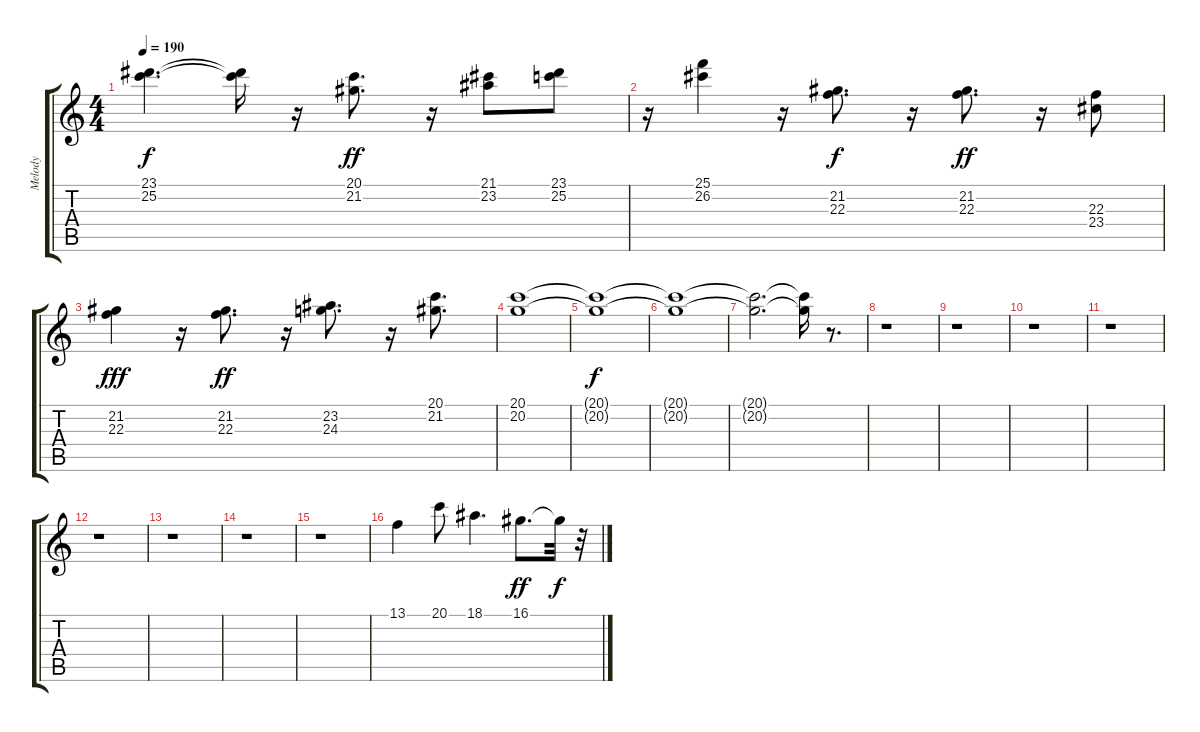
\track ("Melody" "Melody") {instrument flute}
\staff {score tabs}
\tuning (E4 B3 G3 D3 A2 E2) {hide}
\ts (4 4)
\tempo 190
\clef g2
\ks c
(23.1{t} 25.2{t}).4{d dy f} (23.1{t} 25.2{t}).16 r.16 (20.1 21.2).8{d dy ff} r.16 (21.1 23.2).8 (23.1 25.2).8 |
r.16 (25.1 26.2).4 r.16 (21.2 22.3).8{d dy f} r.16 (21.2 22.3).8{d dy ff} r.16 (22.3 23.4).8 |
(21.2 22.3).4{dy fff} r.16 (21.2 22.3).8{d dy ff} r.16 (23.2 24.3).8{d} r.16 (20.1 21.2).8{d} |
(20.1 20.2).1 |
(20.1{t} 20.2{t}).1{dy f} |
(20.1{t} 20.2{t}).1 |
(20.1{t} 20.2{t}).2{d} (20.1{t} 20.2{t}).16 r.8{d} |
r.1 |
r.1 |
r.1 |
r.1 |
r.1 |
r.1 |
r.1 |
r.1 |
13.1.4 20.1.8 18.1.4{d} 16.1.8{d dy ff} 16.1{t}.32{dy f} r.32
